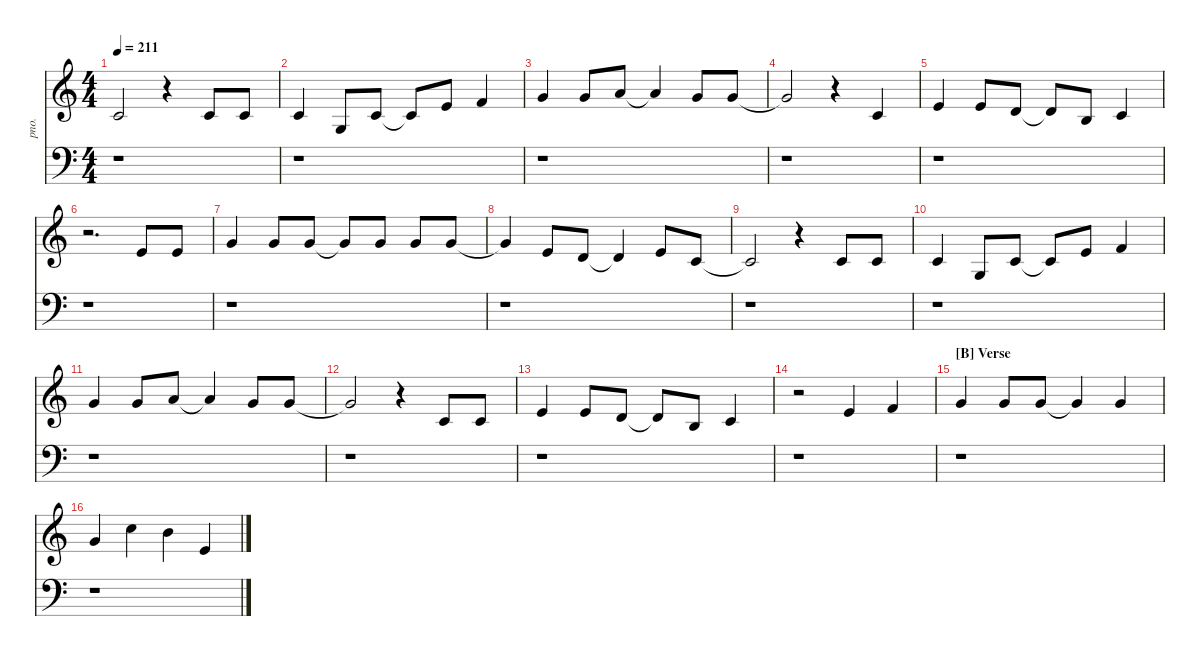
\defaultSystemsLayout 4
\hideDynamics
\bracketExtendMode nobrackets
\track ("Vocal" "pno.") {instrument acousticgrandpiano}
\staff {score}
\tuning (E4 B3 G3 D3 A2 E2)
\ts (4 4)
\tempo 211
\clef g2
\ks c
1.2{t}.2{dy ff beam Up} r.4{beam Down} 1.2.8{beam Up} 1.2.8{beam Up} |
1.2.4{beam Up} 0.3.8{beam Up} 1.2.8{beam Up} 1.2{t}.8{beam Up} 0.1.8{beam Up} 1.1.4{beam Up} |
3.1.4{beam Up} 3.1.8{beam Up} 5.1.8{beam Up} 5.1{t}.4{beam Up} 3.1.8{beam Up} 3.1.8{beam Up} |
3.1{t}.2{beam Up} r.4{beam Down} 1.2.4{beam Up} |
0.1.4{beam Up} 0.1.8{beam Up} 3.2.8{beam Up} 3.2{t}.8{beam Up} 4.3.8{beam Up} 5.3.4{beam Up} |
r.2{d beam Down} 5.2.8{beam Up} 5.2.8{beam Up} |
3.1.4{beam Up} 3.1.8{beam Up} 3.1.8{beam Up} 3.1{t}.8{beam Up} 3.1.8{beam Up} 3.1.8{beam Up} 3.1.8{beam Up} |
3.1{t}.4{beam Up} 5.2.8{beam Up} 3.2.8{beam Up} 3.2{t}.4{beam Up} 0.1.8{beam Up} 1.2.8{beam Up} |
1.2{t}.2{beam Up} r.4{beam Down} 1.2.8{beam Up} 1.2.8{beam Up} |
1.2.4{beam Up} 0.3.8{beam Up} 1.2.8{beam Up} 1.2{t}.8{beam Up} 0.1.8{beam Up} 1.1.4{beam Up} |
3.1.4{beam Up} 3.1.8{beam Up} 5.1.8{beam Up} 5.1{t}.4{beam Up} 3.1.8{beam Up} 3.1.8{beam Up} |
3.1{t}.2{beam Up} r.4{beam Down} 1.2.8{beam Up} 1.2.8{beam Up} |
0.1.4{beam Up} 0.1.8{beam Up} 3.2.8{beam Up} 3.2{t}.8{beam Up} 4.3.8{beam Up} 5.3.4{beam Up} |
r.2{beam Down} 0.1.4{beam Up} 1.1.4{beam Up} |
\section ("B" "Verse")
3.1.4{beam Up} 3.1.8{beam Up} 3.1.8{beam Up} 3.1{t}.4{beam Up} 3.1.4{beam Up} |
3.1.4{beam Up} 8.1.4{beam Down} 7.1.4{beam Down} 5.2.4{beam Up}
\staff {score}
\tuning (G2 D2 A1 E1 B0)
\clef f4
\ottava regular
\simile none
\ks c
r.1{dy ff beam Down} |
r.1{beam Down} |
r.1{beam Down} |
r.1{beam Down} |
r.1{beam Down} |
r.1{beam Down} |
r.1{beam Down} |
r.1{beam Down} |
r.1{beam Down} |
r.1{beam Down} |
r.1{beam Down} |
r.1{beam Down} |
r.1{beam Down} |
r.1{beam Down} |
r.1{beam Down} |
r.1{beam Down}
